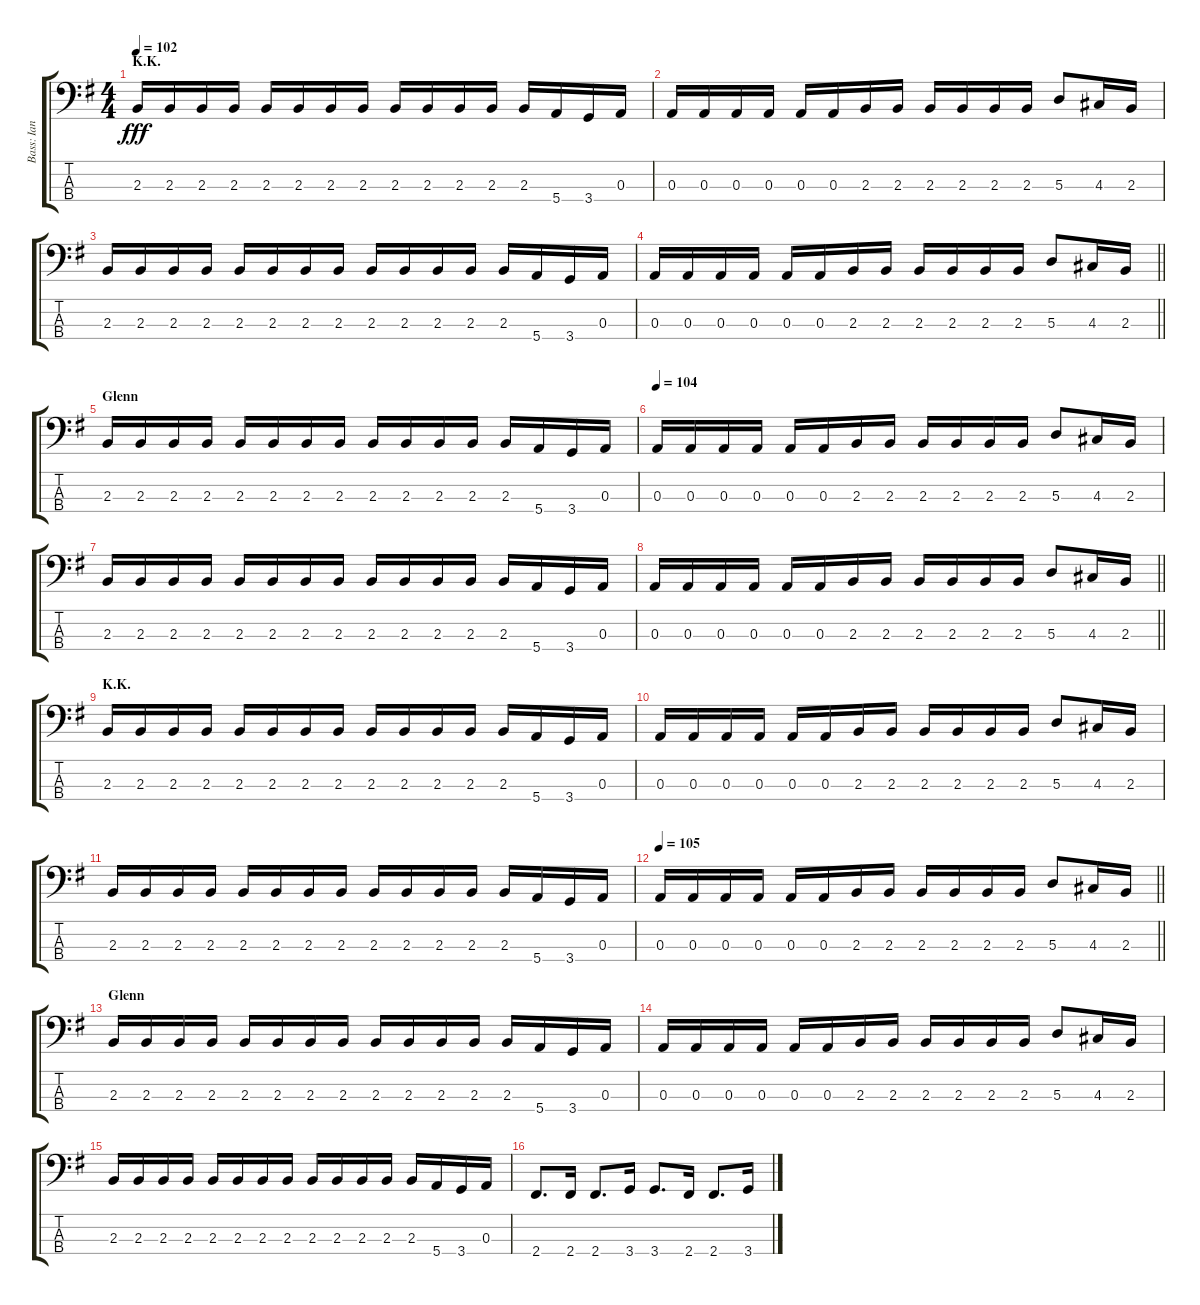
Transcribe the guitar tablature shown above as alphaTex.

\track ("Bass: Ian" "Bass: Ian") {instrument electricbassfinger}
\staff {score tabs}
\tuning (G2 D2 A1 E1) {hide}
\ts (4 4)
\section ("" "K.K.")
\tempo 102
\clef f4
\ks g
2.3.16{dy fff} 2.3.16 2.3.16 2.3.16 2.3.16 2.3.16 2.3.16 2.3.16 2.3.16 2.3.16 2.3.16 2.3.16 2.3.16 5.4.16 3.4.16 0.3.16 |
0.3.16 0.3.16 0.3.16 0.3.16 0.3.16 0.3.16 2.3.16 2.3.16 2.3.16 2.3.16 2.3.16 2.3.16 5.3.8 4.3.16 2.3.16 |
2.3.16 2.3.16 2.3.16 2.3.16 2.3.16 2.3.16 2.3.16 2.3.16 2.3.16 2.3.16 2.3.16 2.3.16 2.3.16 5.4.16 3.4.16 0.3.16 |
\barLineRight lightlight
0.3.16 0.3.16 0.3.16 0.3.16 0.3.16 0.3.16 2.3.16 2.3.16 2.3.16 2.3.16 2.3.16 2.3.16 5.3.8 4.3.16 2.3.16 |
\section ("" "Glenn")
2.3.16 2.3.16 2.3.16 2.3.16 2.3.16 2.3.16 2.3.16 2.3.16 2.3.16 2.3.16 2.3.16 2.3.16 2.3.16 5.4.16 3.4.16 0.3.16 |
\tempo 104
0.3.16 0.3.16 0.3.16 0.3.16 0.3.16 0.3.16 2.3.16 2.3.16 2.3.16 2.3.16 2.3.16 2.3.16 5.3.8 4.3.16 2.3.16 |
2.3.16 2.3.16 2.3.16 2.3.16 2.3.16 2.3.16 2.3.16 2.3.16 2.3.16 2.3.16 2.3.16 2.3.16 2.3.16 5.4.16 3.4.16 0.3.16 |
\barLineRight lightlight
0.3.16 0.3.16 0.3.16 0.3.16 0.3.16 0.3.16 2.3.16 2.3.16 2.3.16 2.3.16 2.3.16 2.3.16 5.3.8 4.3.16 2.3.16 |
\section ("" "K.K.")
2.3.16 2.3.16 2.3.16 2.3.16 2.3.16 2.3.16 2.3.16 2.3.16 2.3.16 2.3.16 2.3.16 2.3.16 2.3.16 5.4.16 3.4.16 0.3.16 |
0.3.16 0.3.16 0.3.16 0.3.16 0.3.16 0.3.16 2.3.16 2.3.16 2.3.16 2.3.16 2.3.16 2.3.16 5.3.8 4.3.16 2.3.16 |
2.3.16 2.3.16 2.3.16 2.3.16 2.3.16 2.3.16 2.3.16 2.3.16 2.3.16 2.3.16 2.3.16 2.3.16 2.3.16 5.4.16 3.4.16 0.3.16 |
\tempo 105
\barLineRight lightlight
0.3.16 0.3.16 0.3.16 0.3.16 0.3.16 0.3.16 2.3.16 2.3.16 2.3.16 2.3.16 2.3.16 2.3.16 5.3.8 4.3.16 2.3.16 |
\section ("" "Glenn")
2.3.16 2.3.16 2.3.16 2.3.16 2.3.16 2.3.16 2.3.16 2.3.16 2.3.16 2.3.16 2.3.16 2.3.16 2.3.16 5.4.16 3.4.16 0.3.16 |
0.3.16 0.3.16 0.3.16 0.3.16 0.3.16 0.3.16 2.3.16 2.3.16 2.3.16 2.3.16 2.3.16 2.3.16 5.3.8 4.3.16 2.3.16 |
2.3.16 2.3.16 2.3.16 2.3.16 2.3.16 2.3.16 2.3.16 2.3.16 2.3.16 2.3.16 2.3.16 2.3.16 2.3.16 5.4.16 3.4.16 0.3.16 |
2.4.8{d} 2.4.16 2.4.8{d} 3.4.16 3.4.8{d} 2.4.16 2.4.8{d} 3.4.16
